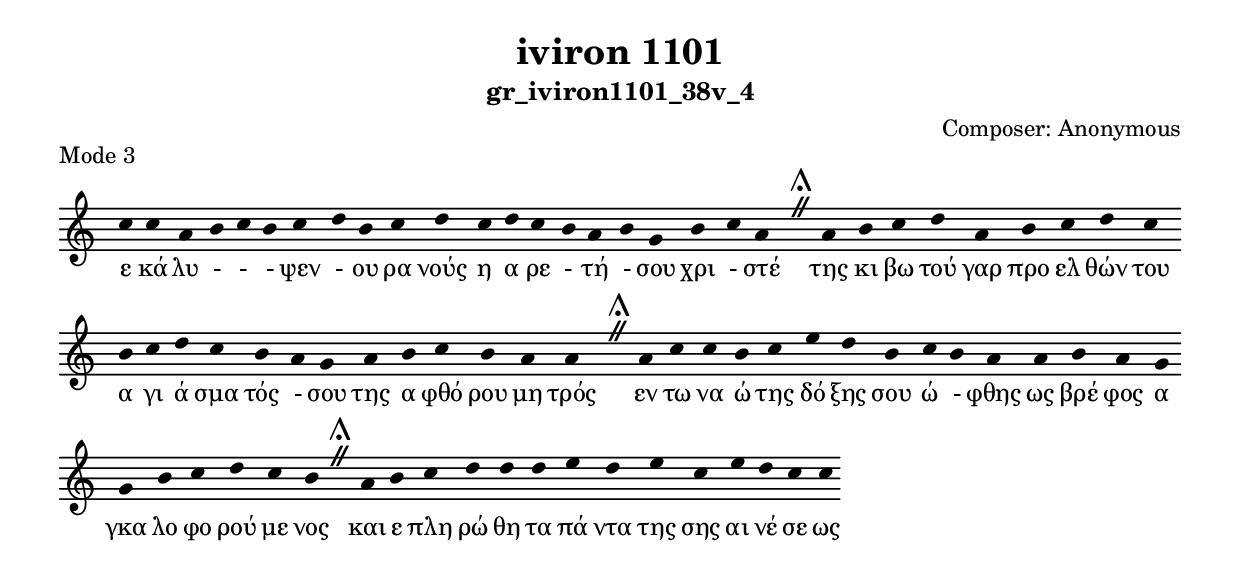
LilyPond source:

\include "gregorian.ly"

	\header {
 	  title = "iviron 1101"
	  subtitle = "gr_iviron1101_38v_4"
	  composer = "Composer: Αnonymous"
	  piece = "Mode 3"
	}

	chant = {
	  c''4 c''4 a'4 b'4 c''4 b'4 c''4 d''4 b'4 c''4 d''4 c''4 d''4 c''4 b'4 a'4 b'4 g'4 b'4 c''4 a'4 \divisioMaior
 a'4 b'4 c''4 d''4 a'4 b'4 c''4 d''4 c''4 b'4 c''4 d''4 c''4 b'4 a'4 g'4 a'4 b'4 c''4 b'4 a'4 a'4 \divisioMaior
 a'4 c''4 c''4 b'4 c''4 e''4 d''4 b'4 c''4 b'4 a'4 a'4 b'4 a'4 g'4 g'4 b'4 c''4 d''4 c''4 b'4 \divisioMaior
 a'4 b'4 c''4 d''4 d''4 d''4 e''4 d''4 e''4 c''4 e''4 d''4 c''4 c''4\finalis
	}

	verba = \lyricmode {ε κά λυ -  -  - ψεν - ου ρα νούς η α ρε - τή - σου χρι - στέ 
της κι βω τού γαρ προ ελ θών του α γι ά σμα τός - σου της α φθό ρου μη τρός 
εν τω να ώ της δό ξης σου ώ - φθης ως βρέ φος α γκα λο φο ρού με νος 
και ε πλη ρώ θη τα πά ντα της σης αι νέ σε ως 
	}


	\score {
	  \new Staff <<
	  \new Voice = "melody" \chant
	  \new Lyrics = "one" \lyricsto melody \verba
	  >>
	  \layout {
	    \context {
	      \Staff
	      \remove "Time_signature_engraver"
	      \remove "Bar_engraver"
	    }
	    \context {
	      \Voice
	      \remove "Stem_engraver"
	    }
	  }
	}